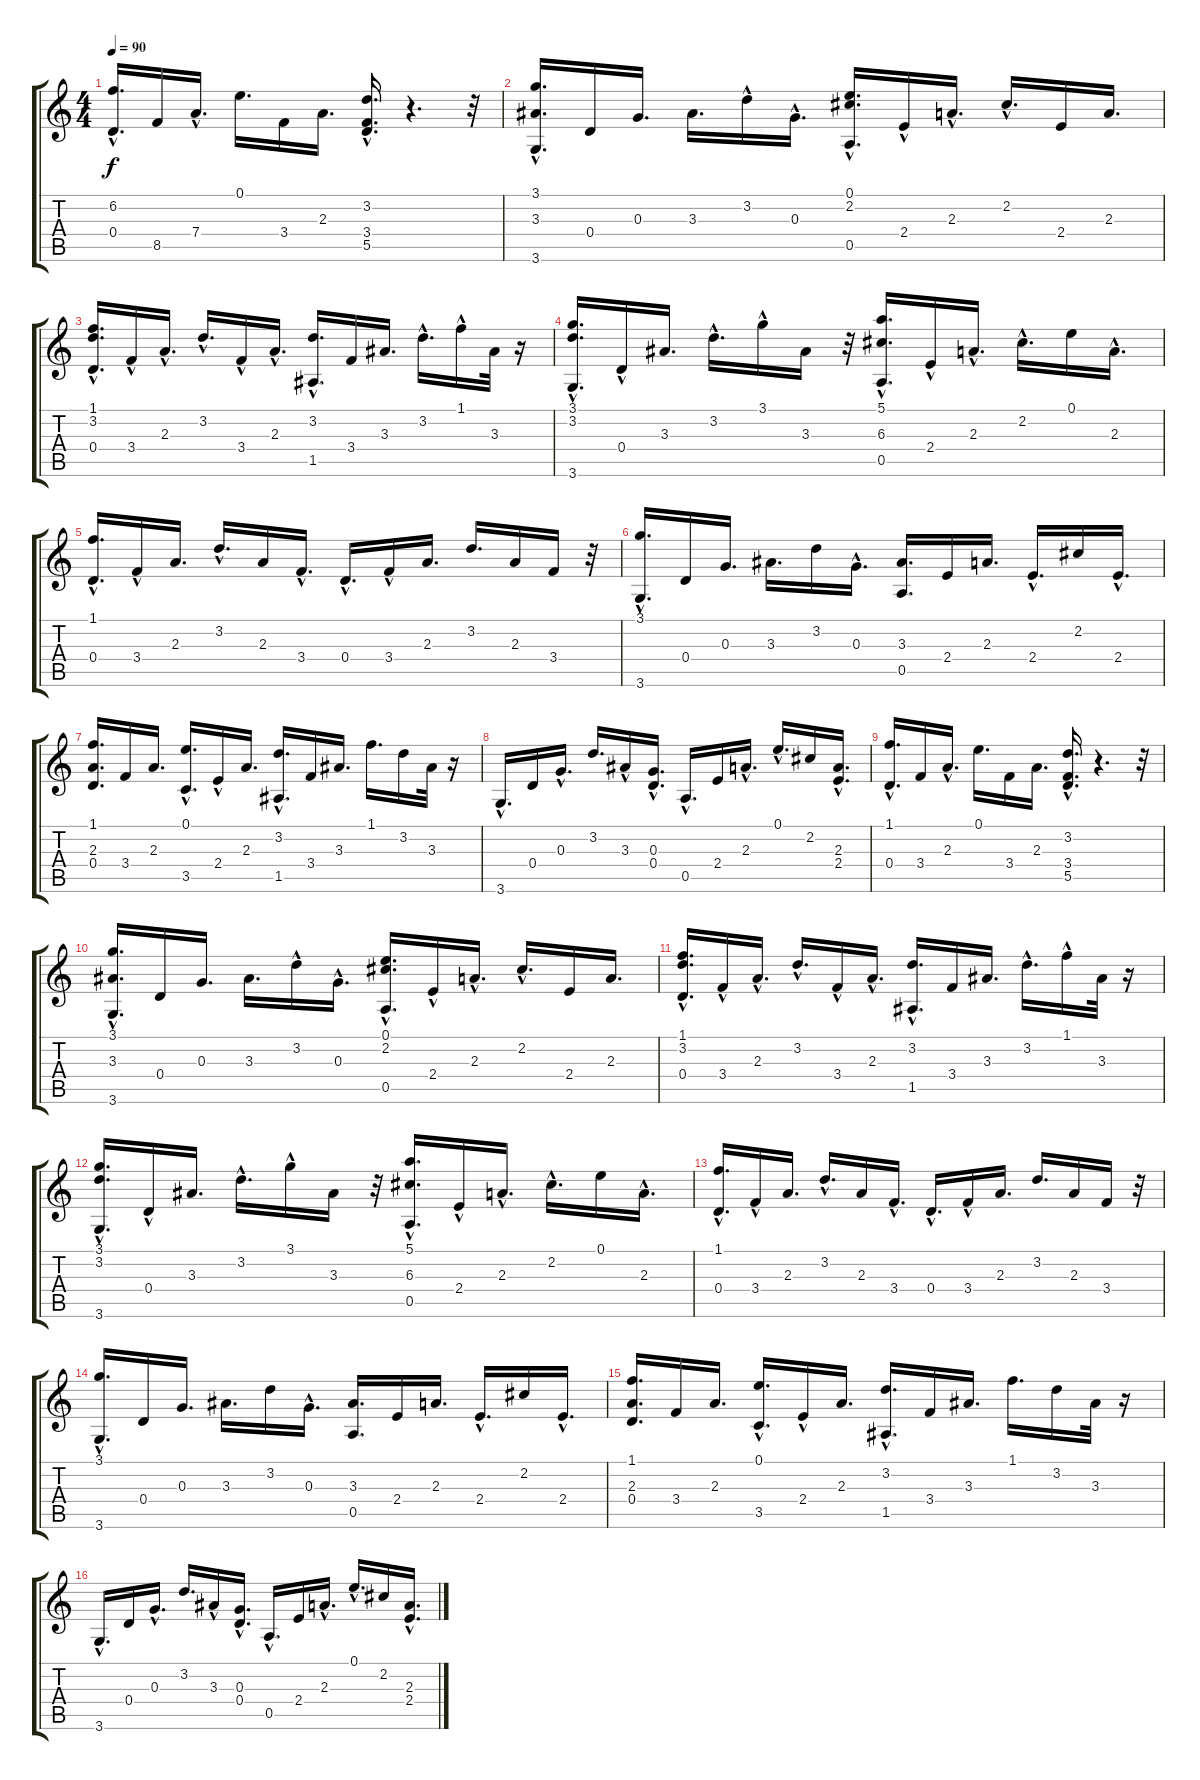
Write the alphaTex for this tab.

\track "" {instrument acousticguitarsteel}
\staff {score tabs}
\tuning (E4 B3 G3 D3 A2 E2) {hide}
\ts (4 4)
\tempo 90
\clef g2
\ks c
(6.2 0.4{hac}).16{d dy f} 8.5.16 7.4{hac}.16{d} 0.1.16{d} 3.4.16 2.3.16{d} (3.2{hac} 3.4 5.5).16{d} r.4{d} r.32 |
(3.1 3.3{hac} 3.6{hac}).16{d} 0.4.16 0.3.16{d} 3.3.16{d} 3.2{hac}.16 0.3{hac}.16{d} (0.1{hac} 2.2{hac} 0.5).16{d} 2.4{hac}.16 2.3{hac}.16{d} 2.2{hac}.16{d} 2.4.16 2.3.16{d} |
(1.1 3.2{hac} 0.4{hac}).16{d} 3.4{hac}.16 2.3{hac}.16{d} 3.2{hac}.16{d} 3.4{hac}.16 2.3{hac}.16{d} (3.2 1.5{hac}).16{d} 3.4.16 3.3.16{d} 3.2{hac}.16{d} 1.1{hac}.16 3.3.32 r.16 |
(3.1 3.2{hac} 3.6{hac}).16{d} 0.4{hac}.16 3.3.16{d} 3.2{hac}.16{d} 3.1{hac}.16 3.3.16 r.32 (5.1{hac} 6.3{hac} 0.5{hac}).16{d} 2.4{hac}.16 2.3{hac}.16{d} 2.2{hac}.16{d} 0.1.16 2.3{hac}.16{d} |
(1.1{hac} 0.4{hac}).16{d} 3.4{hac}.16 2.3.16{d} 3.2{hac}.16{d} 2.3.16 3.4{hac}.16{d} 0.4{hac}.16{d} 3.4{hac}.16 2.3.16{d} 3.2.16{d} 2.3.16 3.4.16 r.32 |
(3.1{hac} 3.6{hac}).16{d} 0.4.16 0.3.16{d} 3.3.16{d} 3.2.16 0.3{hac}.16{d} (3.3 0.5).16{d} 2.4.16 2.3.16{d} 2.4{hac}.16{d} 2.2.16 2.4{hac}.16{d} |
(1.1 2.3 0.4).16{d} 3.4.16 2.3.16{d} (0.1 3.5{hac}).16{d} 2.4{hac}.16 2.3.16{d} (3.2{hac} 1.5{hac}).16{d} 3.4.16 3.3.16{d} 1.1.16{d} 3.2.16 3.3.32 r.16 |
3.6{hac}.16{d} 0.4.16 0.3{hac}.16{d} 3.2.16{d} 3.3{hac}.16 (0.3{hac} 0.4).16{d} 0.5{hac}.16{d} 2.4.16 2.3{hac}.16{d} 0.1{hac}.16{d} 2.2.16 (2.3 2.4{hac}).16{d} |
(1.1 0.4{hac}).16{d} 3.4.16 2.3{hac}.16{d} 0.1.16{d} 3.4.16 2.3.16{d} (3.2{hac} 3.4 5.5).16{d} r.4{d} r.32 |
(3.1 3.3{hac} 3.6{hac}).16{d} 0.4.16 0.3.16{d} 3.3.16{d} 3.2{hac}.16 0.3{hac}.16{d} (0.1{hac} 2.2{hac} 0.5).16{d} 2.4{hac}.16 2.3{hac}.16{d} 2.2{hac}.16{d} 2.4.16 2.3.16{d} |
(1.1 3.2{hac} 0.4{hac}).16{d} 3.4{hac}.16 2.3{hac}.16{d} 3.2{hac}.16{d} 3.4{hac}.16 2.3{hac}.16{d} (3.2 1.5{hac}).16{d} 3.4.16 3.3.16{d} 3.2{hac}.16{d} 1.1{hac}.16 3.3.32 r.16 |
(3.1 3.2{hac} 3.6{hac}).16{d} 0.4{hac}.16 3.3.16{d} 3.2{hac}.16{d} 3.1{hac}.16 3.3.16 r.32 (5.1{hac} 6.3{hac} 0.5{hac}).16{d} 2.4{hac}.16 2.3{hac}.16{d} 2.2{hac}.16{d} 0.1.16 2.3{hac}.16{d} |
(1.1{hac} 0.4{hac}).16{d} 3.4{hac}.16 2.3.16{d} 3.2{hac}.16{d} 2.3.16 3.4{hac}.16{d} 0.4{hac}.16{d} 3.4{hac}.16 2.3.16{d} 3.2.16{d} 2.3.16 3.4.16 r.32 |
(3.1{hac} 3.6{hac}).16{d} 0.4.16 0.3.16{d} 3.3.16{d} 3.2.16 0.3{hac}.16{d} (3.3 0.5).16{d} 2.4.16 2.3.16{d} 2.4{hac}.16{d} 2.2.16 2.4{hac}.16{d} |
(1.1 2.3 0.4).16{d} 3.4.16 2.3.16{d} (0.1 3.5{hac}).16{d} 2.4{hac}.16 2.3.16{d} (3.2{hac} 1.5{hac}).16{d} 3.4.16 3.3.16{d} 1.1.16{d} 3.2.16 3.3.32 r.16 |
3.6{hac}.16{d} 0.4.16 0.3{hac}.16{d} 3.2.16{d} 3.3{hac}.16 (0.3{hac} 0.4).16{d} 0.5{hac}.16{d} 2.4.16 2.3{hac}.16{d} 0.1{hac}.16{d} 2.2.16 (2.3 2.4{hac}).16{d}
